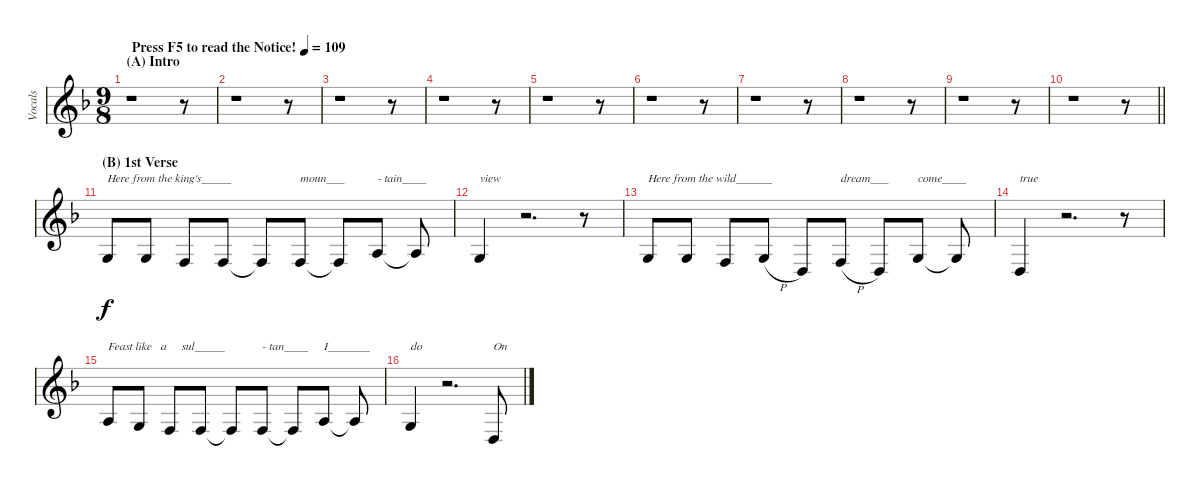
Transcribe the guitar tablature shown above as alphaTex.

\track ("Vocals" "Vocals") {instrument tuba}
\staff {score}
\tuning (E4 B3 G3 D3 A2 E2) {hide}
\ts (9 8)
\section ("" "(A) Intro")
\tempo (109 "Press F5 to read the Notice!")
\clef g2
\ks dminor
r.1{dy f instrument tuba} r.8 |
r.1 r.8 |
r.1 r.8 |
r.1 r.8 |
r.1 r.8 |
r.1 r.8 |
r.1 r.8 |
r.1 r.8 |
r.1 r.8 |
\barLineRight lightlight
r.1 r.8 |
\section ("" "(B) 1st Verse")
0.3.8{txt "Here from the king's_____"} 0.3.8{beam split} 3.4.8{beam merge} 3.4.8{beam split} 3.4{t}.8{beam merge} 3.4.8{txt "moun___" beam split} 3.4{t}.8{beam merge} 2.3.8{txt "- tain____" beam split} 2.3{t}.8 |
0.3.4{txt "view"} r.2{d} r.8 |
0.3.8{txt "Here from the wild______"} 0.3.8{beam split} 3.4.8{beam merge} 5.4{h}.8{beam split} 0.4.8{beam merge} 3.4{h}.8{txt "dream___" beam split} 0.4.8{beam merge} 0.3.8{txt "come____" beam split} 0.3{t}.8 |
0.4.4{txt "true"} r.2{d} r.8 |
2.3.8{txt "Feast like   a     sul_____"} 0.3.8{beam split} 3.4.8{beam merge} 3.4.8{beam split} 3.4{t}.8{beam merge} 3.4.8{txt "- tan____" beam split} 3.4{t}.8{beam merge} 2.3.8{txt "I_______" beam split} 2.3{t}.8 |
0.3.4{txt "do"} r.2{d} 0.4.8{txt "On"}
